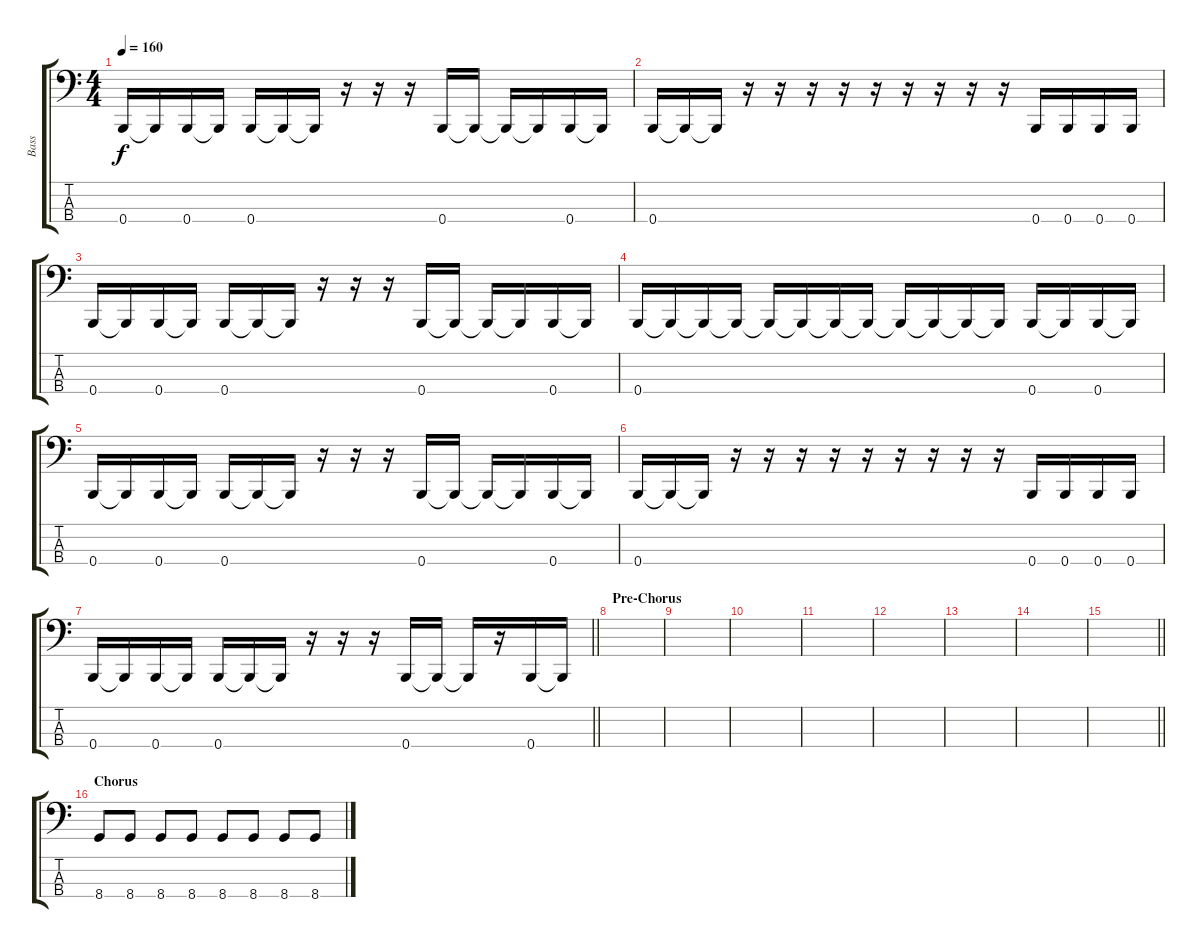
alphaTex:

\track ("Bass" "Bass") {instrument electricbasspick}
\staff {score tabs}
\tuning (E2 B1 Gb1 B0) {hide}
\ts (4 4)
\tempo 160
\clef f4
\ks c
0.4.16{dy f} 0.4{t}.16 0.4.16 0.4{t}.16 0.4.16 0.4{t}.16 0.4{t}.16 r.16 r.16 r.16 0.4.16 0.4{t}.16 0.4{t}.16 0.4{t}.16 0.4.16 0.4{t}.16 |
0.4.16 0.4{t}.16 0.4{t}.16 r.16 r.16 r.16 r.16 r.16 r.16 r.16 r.16 r.16 0.4.16 0.4.16 0.4.16 0.4.16 |
0.4.16 0.4{t}.16 0.4.16 0.4{t}.16 0.4.16 0.4{t}.16 0.4{t}.16 r.16 r.16 r.16 0.4.16 0.4{t}.16 0.4{t}.16 0.4{t}.16 0.4.16 0.4{t}.16 |
0.4.16 0.4{t}.16 0.4{t}.16 0.4{t}.16 0.4{t}.16 0.4{t}.16 0.4{t}.16 0.4{t}.16 0.4{t}.16 0.4{t}.16 0.4{t}.16 0.4{t}.16 0.4.16 0.4{t}.16 0.4.16 0.4{t}.16 |
0.4.16 0.4{t}.16 0.4.16 0.4{t}.16 0.4.16 0.4{t}.16 0.4{t}.16 r.16 r.16 r.16 0.4.16 0.4{t}.16 0.4{t}.16 0.4{t}.16 0.4.16 0.4{t}.16 |
0.4.16 0.4{t}.16 0.4{t}.16 r.16 r.16 r.16 r.16 r.16 r.16 r.16 r.16 r.16 0.4.16 0.4.16 0.4.16 0.4.16 |
\barLineRight lightlight
0.4.16 0.4{t}.16 0.4.16 0.4{t}.16 0.4.16 0.4{t}.16 0.4{t}.16 r.16 r.16 r.16 0.4.16 0.4{t}.16 0.4{t}.16 r.16 0.4.16 0.4{t}.16 |
\section ("" "Pre-Chorus")
|
|
|
|
|
|
|
\barLineRight lightlight
|
\section ("" "Chorus")
8.4.8 8.4.8 8.4.8 8.4.8 8.4.8 8.4.8 8.4.8 8.4.8
